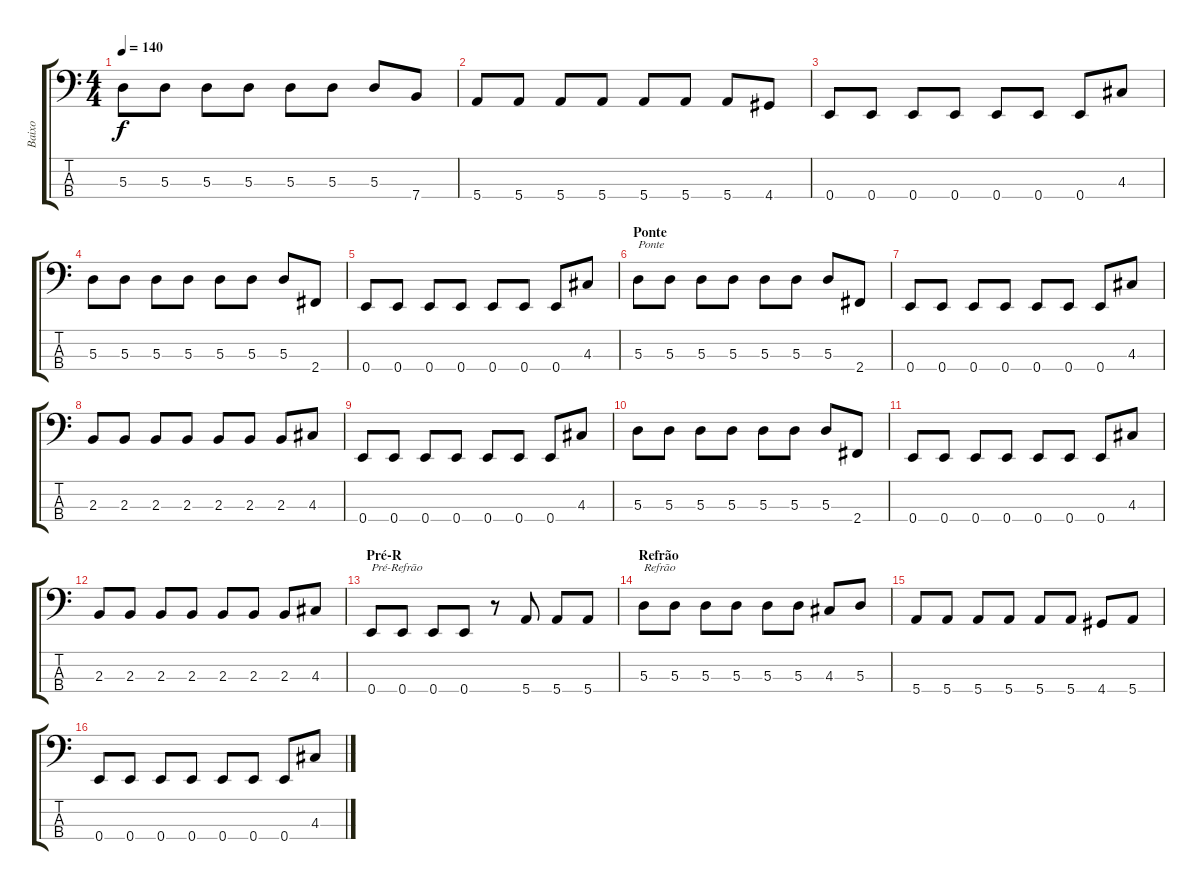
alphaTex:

\track ("Baixo" "Baixo") {instrument electricbassfinger}
\staff {score tabs}
\tuning (G2 D2 A1 E1) {hide}
\ts (4 4)
\tempo 140
\clef f4
\ks c
5.3.8{dy f} 5.3.8 5.3.8 5.3.8 5.3.8 5.3.8 5.3.8 7.4.8 |
5.4.8 5.4.8 5.4.8 5.4.8 5.4.8 5.4.8 5.4.8 4.4.8 |
0.4.8 0.4.8 0.4.8 0.4.8 0.4.8 0.4.8 0.4.8 4.3.8 |
5.3.8 5.3.8 5.3.8 5.3.8 5.3.8 5.3.8 5.3.8 2.4.8 |
0.4.8 0.4.8 0.4.8 0.4.8 0.4.8 0.4.8 0.4.8 4.3.8 |
\section ("" "Ponte")
5.3.8{txt "Ponte"} 5.3.8 5.3.8 5.3.8 5.3.8 5.3.8 5.3.8 2.4.8 |
0.4.8 0.4.8 0.4.8 0.4.8 0.4.8 0.4.8 0.4.8 4.3.8 |
2.3.8 2.3.8 2.3.8 2.3.8 2.3.8 2.3.8 2.3.8 4.3.8 |
0.4.8 0.4.8 0.4.8 0.4.8 0.4.8 0.4.8 0.4.8 4.3.8 |
5.3.8 5.3.8 5.3.8 5.3.8 5.3.8 5.3.8 5.3.8 2.4.8 |
0.4.8 0.4.8 0.4.8 0.4.8 0.4.8 0.4.8 0.4.8 4.3.8 |
2.3.8 2.3.8 2.3.8 2.3.8 2.3.8 2.3.8 2.3.8 4.3.8 |
\section ("" "Pré-R")
0.4.8{txt "Pré-Refrão"} 0.4.8 0.4.8 0.4.8 r.8 5.4.8 5.4.8 5.4.8 |
\section ("" "Refrão")
5.3.8{txt "Refrão"} 5.3.8 5.3.8 5.3.8 5.3.8 5.3.8 4.3.8 5.3.8 |
5.4.8 5.4.8 5.4.8 5.4.8 5.4.8 5.4.8 4.4.8 5.4.8 |
0.4.8 0.4.8 0.4.8 0.4.8 0.4.8 0.4.8 0.4.8 4.3.8
